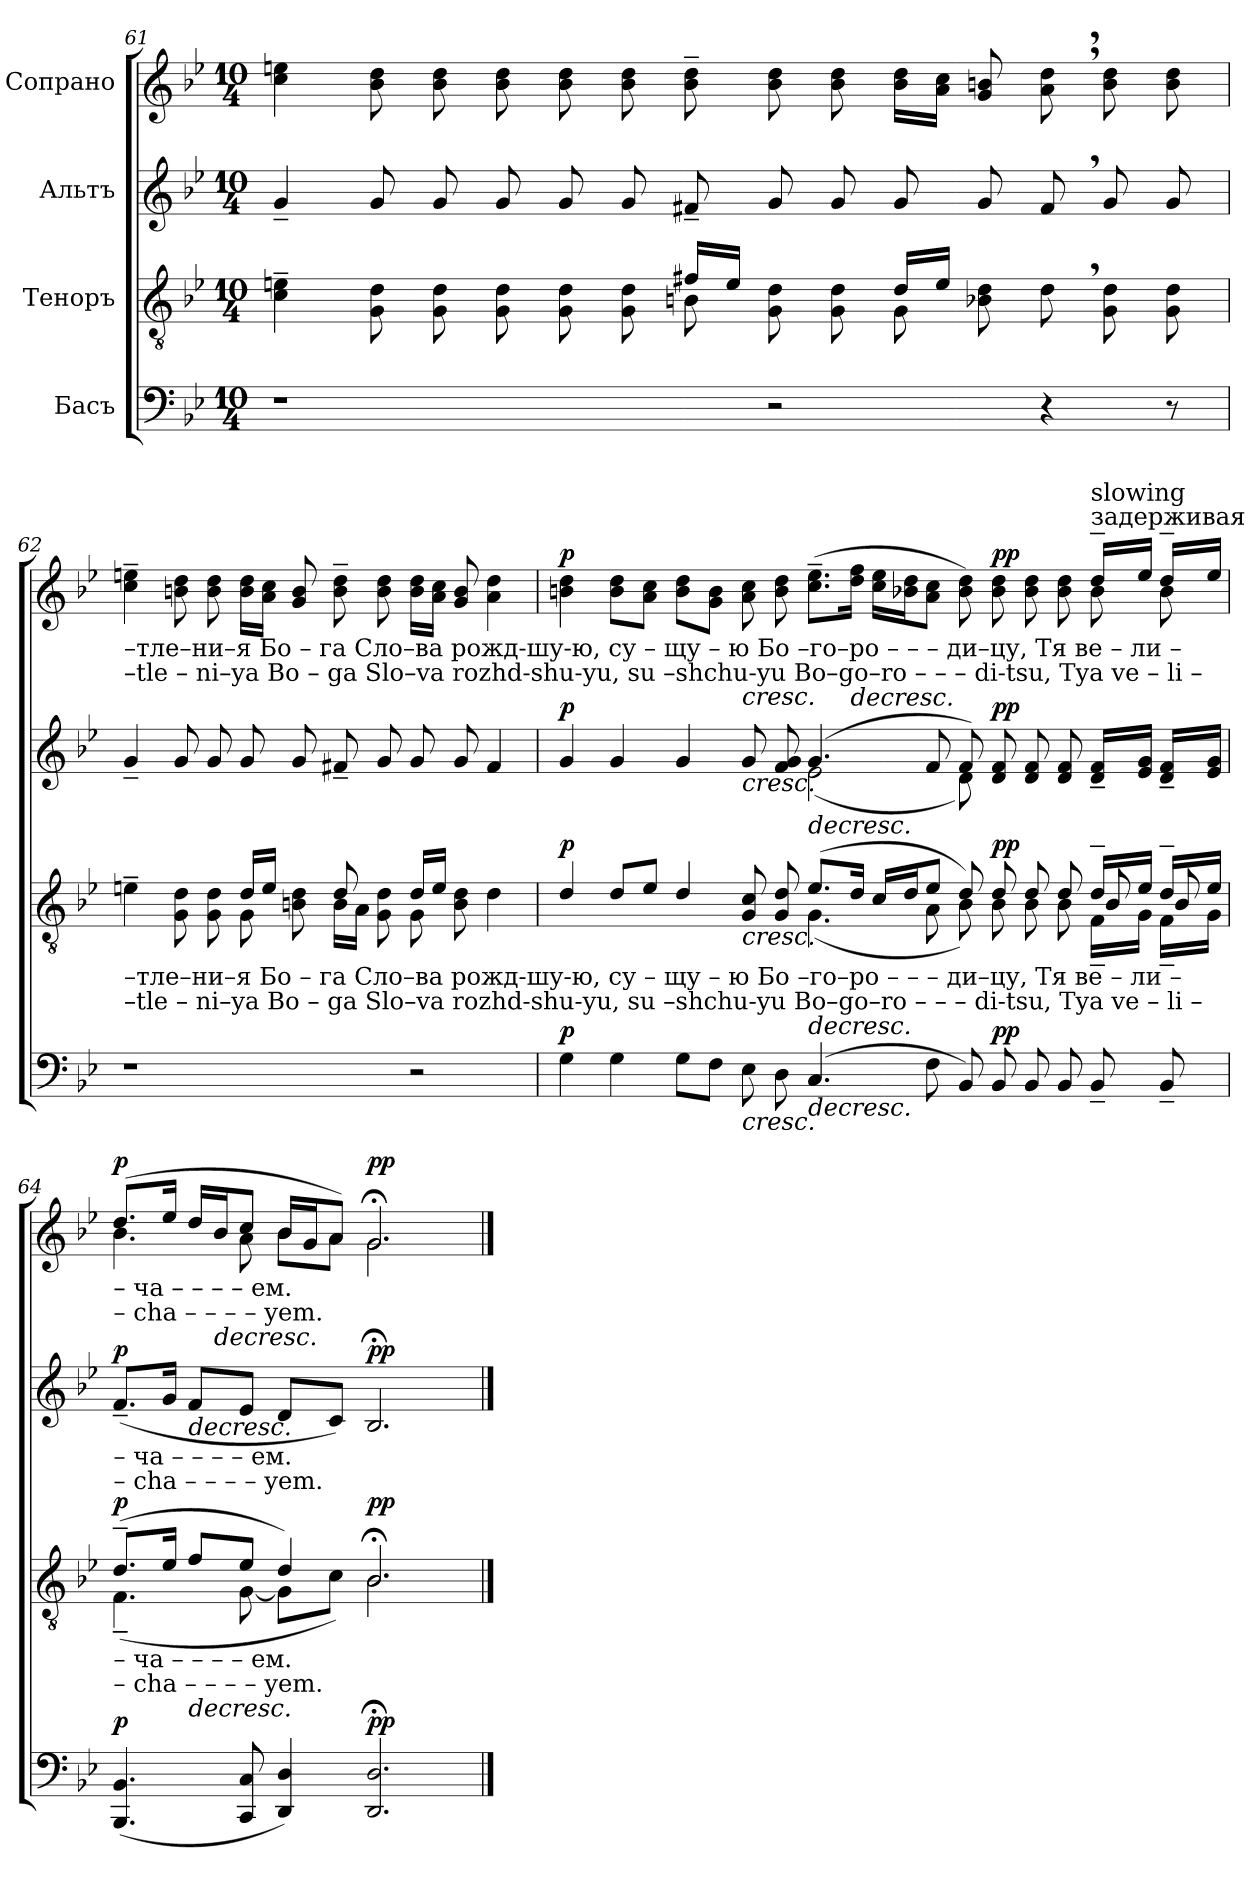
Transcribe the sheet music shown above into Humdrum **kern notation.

**kern	**dynam	**kern	**dynam	**kern	**dynam	**kern	**dynam
*part4	*part4	*part3	*part3	*part2	*part2	*part1	*part1
*staff4	*staff4	*staff3	*staff3	*staff2	*staff2	*staff1	*staff1
*I"Басъ	*	*I"Теноръ	*	*I"Альтъ	*	*I"Сопрано	*
*clefF4	*	*clefGv2	*	*clefG2	*	*clefG2	*
*k[b-e-]	*	*k[b-e-]	*	*k[b-e-]	*	*k[b-e-]	*
*M10/4	*	*M10/4	*	*M10/4	*	*M10/4	*
=61	=61	=61	=61	=61	=61	=61	=61
*	*	*^	*	*	*	*	*
1r	.	4c\~ 4en\~	4ryy	.	4g~/	.	4cc\ 4een\	.
.	.	8G\ 8d\	4ryy	.	8g/	.	8b-\ 8dd\	.
.	.	8G\ 8d\	.	.	8g/	.	8b-\ 8dd\	.
.	.	8G\ 8d\	4ryy	.	8g/	.	8b-\ 8dd\	.
.	.	8G\ 8d\	.	.	8g/	.	8b-\ 8dd\	.
.	.	8G\ 8d\	8ryy	.	8g/	.	8b-\ 8dd\	.
.	.	16f#X/LL	8Bn\	.	8f#X~/	.	8b-\~ 8dd\~	.
.	.	16e/JJ	.	.	.	.	.	.
2r	.	8G\ 8d\	4ryy	.	8g/	.	8b-\ 8dd\	.
.	.	8G\ 8d\	.	.	8g/	.	8b-\ 8dd\	.
.	.	16d/LL	8G\	.	8g/	.	16b-\ 16dd\LL	.
.	.	16e/JJ	.	.	.	.	16a\ 16cc\JJ	.
.	.	8B-X\ 8d\	4ryy	.	8g/	.	8g/ 8bn/	.
4r	.	8d,\	.	.	8f#,/	.	8a\, 8dd\,	.
.	.	8G\ 8d\	4ryy	.	8g/	.	8b\ 8dd\	.
8r	.	8G\ 8d\	.	.	8g/	.	8b\ 8dd\	.
!!LO:LB:g=z
=62	=62	=62	=62	=62	=62	=62	=62	=62
!	!	!	!	!	!	!	!LO:TX:b:t=–тле–ни–я   Бо   –  га     Сло–ва рожд-шу-ю,      су – щу  –  ю       Бо –го–ро       –        –        –   ди–цу, Тя  ве   –  ли –	!
!	!	!	!	!	!	!	!LO:TX:b:t=–tle – ni–ya  Bo   –  ga    Slo–va rozhd-shu-yu,     su –shchu-yu     Bo–go–ro        –        –        –   di-tsu, Tya ve  –   li  –	!
!	!	!LO:TX:b:t=–тле–ни–я   Бо   –  га     Сло–ва рожд-шу-ю,      су – щу  –  ю       Бо –го–ро       –        –        –   ди–цу, Тя  ве   –  ли –	!	!	!	!	!	!
!	!	!LO:TX:b:t=–tle – ni–ya  Bo   –  ga    Slo–va rozhd-shu-yu,     su –shchu-yu     Bo–go–ro        –        –        –   di-tsu, Tya ve  –   li  –	!	!	!	!	!	!
1r	.	4en~\	4ryy	.	4g~/	.	4cc\~ 4een\~	.
.	.	8G\ 8d\	4ryy	.	8g/	.	8bn\ 8dd\	.
.	.	8G\ 8d\	.	.	8g/	.	8b\ 8dd\	.
.	.	16d/LL	8G\	.	8g/	.	16b\ 16dd\LL	.
.	.	16e/JJ	.	.	.	.	16a\ 16cc\JJ	.
.	.	8Bn\ 8d\	8ryy	.	8g/	.	8g/ 8b/	.
.	.	8d/	16B\LL	.	8f#X~/	.	8b\~ 8dd\~	.
.	.	.	16A\JJ	.	.	.	.	.
.	.	8G\ 8d\	8ryy	.	8g/	.	8b\ 8dd\	.
2r	.	16d/LL	8G\	.	8g/	.	16b\ 16dd\LL	.
.	.	16e/JJ	.	.	.	.	16a\ 16cc\JJ	.
.	.	8B\ 8d\	8ryy	.	8g/	.	8g/ 8b/	.
.	.	4d\	4ryy	.	4f#/	.	4a\ 4dd\	.
=63	=63	=63	=63	=63	=63	=63	=63	=63
*	*	*	*^	*	*^	*	*^	*
!	!LO:DY:a	!	!	!	!LO:DY:a	!	!	!LO:DY:a	!	!	!LO:DY:a
4G\	p	4d/	4ryy	4ryy	p	4g/	4ryy	p	4bn\ 4dd\	4ryy	p
4G\	.	8d/L	4ryy	4ryy	.	4g/	4ryy	.	8b\ 8dd\L	4ryy	.
.	.	8e-/J	.	.	.	.	.	.	8a\ 8cc\J	.	.
8G\L	.	4d/	4ryy	4ryy	.	4g/	4ryy	.	8b\ 8dd\L	4ryy	.
8F\J	.	.	.	.	.	.	.	.	8g\ 8b\J	.	.
!	!LO:HP:b	!	!	!	!LO:HP:b	!	!	!LO:HP:b	!	!	!LO:HP:b
8E-\	<	8G/ 8c/	4ryy	4ryy	<	8g/	4ryy	<	8a\ 8cc\	4ryy	<
8D\	.	8G/ 8d/	.	.	.	8f/ 8g/	.	.	8b\ 8dd\	.	.
!	!LO:HP:b	!	!	!	!LO:HP:b	!	!	!LO:HP:b	!	!	!
(4.C/	>	(8.e-/L	(4.G\	4ryy	>	(4.g/	(2e-\	>	(>8.cc\~ 8.ee-\~L	4ryy	.
!	!	!	!	!	!	!	!	!	!	!	!LO:HP:b
.	.	16d/Jk	.	.	.	.	.	.	16dd\ 16ff\Jk	.	>
.	.	16c/LL	.	4ryy	.	.	.	.	16cc\ 16ee-\LL	4ryy	.
.	.	16d/J	.	.	.	.	.	.	16b-X\ 16dd\J	.	.
8F\	.	8e-/J	8A\	.	.	8f/	.	.	8a\ 8cc\J	.	.
8BB-/)	.	8d/)	8B-\)	4ryy	.	8f/)	8d\)	.	8b-\ 8dd\)	4ryy	.
!	!LO:DY:a	!	!	!	!LO:DY:a	!	!	!LO:DY:a	!	!	!LO:DY:a
8BB-/	pp	8d/	8B-\	.	pp	8d/ 8f/	8ryy	pp	8b-\ 8dd\	.	pp
8BB-/	.	8d/	8B-\	4ryy	.	8d/ 8f/	4ryy	.	8b-\ 8dd\	4ryy	.
8BB-/	.	8d/	8B-\	.	.	8d/ 8f/	.	.	8b-\ 8dd\	.	.
*	*	*	*	*	*	*	*	*	*MM50	*	*
!	!	!	!	!	!	!	!	!	!LO:TX:a:t=задерживая	!	!
!	!	!	!	!	!	!	!	!	!LO:TX:a:t=slowing	!	!
8BB-~/	.	16d~/LL	16F~\LL	8B-/	.	16d/~ 16f/~LL	4ryy	.	16dd~/LL	8b-\	.
.	.	16e-/JJ	16G\JJ	.	.	16e-/ 16g/JJ	.	.	16ee-/JJ	.	.
8BB-~/	.	16d~/LL	16F~\LL	8B-/	.	16d/~ 16f/~LL	.	.	16dd~/LL	8b-\	.
.	.	16e-/JJ	16G\JJ	.	.	16e-/ 16g/JJ	.	.	16ee-/JJ	.	.
*	*	*v	*v	*v	*	*	*	*	*v	*v	*
*	*	*	*	*v	*v	*	*	*
.	]	.	[ ]	.	[ ]	.	[ ]
!!LO:PB:g=z
=64	=64	=64	=64	=64	=64	=64	=64
*	*	*^	*	*	*	*^	*
!	!	!	!	!	!	!	!LO:TX:b:t=– ча       –       –       –       –          ем.	!	!
!	!	!	!	!	!	!	!LO:TX:b:t=– cha     –       –       –       –         yem.	!	!
!	!	!	!	!	!LO:TX:b:t=– ча       –       –       –       –          ем.	!	!	!	!
!	!	!	!	!	!LO:TX:b:t=– cha     –       –       –       –         yem.	!	!	!	!
!	!	!LO:TX:b:t=– ча       –       –       –       –          ем.	!	!	!	!	!	!	!
!	!	!LO:TX:b:t=– cha     –       –       –       –         yem.	!	!	!	!	!	!	!
!	!LO:DY:a	!	!	!LO:DY:a	!	!LO:DY:a	!	!	!LO:DY:a
(4.BBB-/ 4.BB-/	p	(8.d~/L	(4.F~\	p	(8.f~/L	p	(8.dd/L	4.b-\	p
.	.	16e-/Jk	.	.	16g/Jk	.	16ee-/Jk	.	.
!	!	!	!	!LO:HP:b	!	!LO:HP:b	!	!	!
.	.	8f/L	.	>	8f/L	>	16dd/LL	.	.
!	!	!	!	!	!	!	!	!	!LO:HP:b
.	.	.	.	.	.	.	16b-/J	.	>
8CC/ 8C/	.	8e-/J	[8G\	.	8e-/J	.	8cc/J	8a\	.
4DD/ 4D/)	.	4d/)	8G\L]	.	8d/L	.	16b-/LL	8b-\L	.
.	.	.	.	.	.	.	16g/J	.	.
.	.	.	8c\J)	.	8c/J)	.	(8a/J)	8a\J	.
!	!LO:DY:a	!	!	!LO:DY:a	!	!LO:DY:a	!	!	!LO:DY:a
2.DD/;< 2.D/;<	pp	2.B-;</	2.B-\	pp	2.B-;</	pp	2.g;</	2.g\	pp
*	*	*v	*v	*	*	*	*v	*v	*
.	[	.	]	.	]	.	]
==	==	==	==	==	==	==	==
*-	*-	*-	*-	*-	*-	*-	*-
